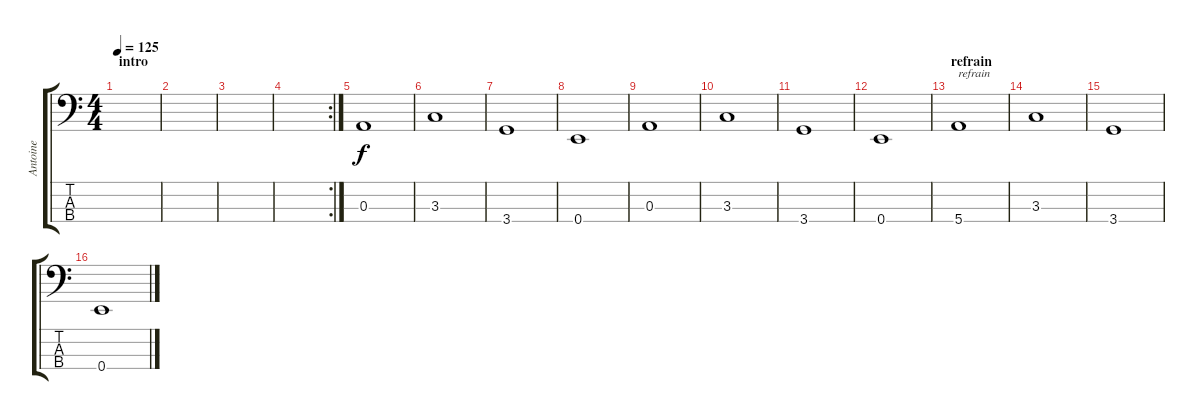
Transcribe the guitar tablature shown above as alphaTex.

\track ("Antoine" "Antoine") {instrument electricbassfinger}
\staff {score tabs}
\tuning (G2 D2 A1 E1) {hide}
\ts (4 4)
\section ("" "intro")
\tempo 125
\clef f4
\ks c
|
|
|
\rc 2
|
0.3.1 |
3.3.1 |
3.4.1 |
0.4.1 |
0.3.1 |
3.3.1 |
3.4.1 |
0.4.1 |
\section ("" "refrain")
5.4.1{txt "refrain"} |
3.3.1 |
3.4.1 |
0.4.1
